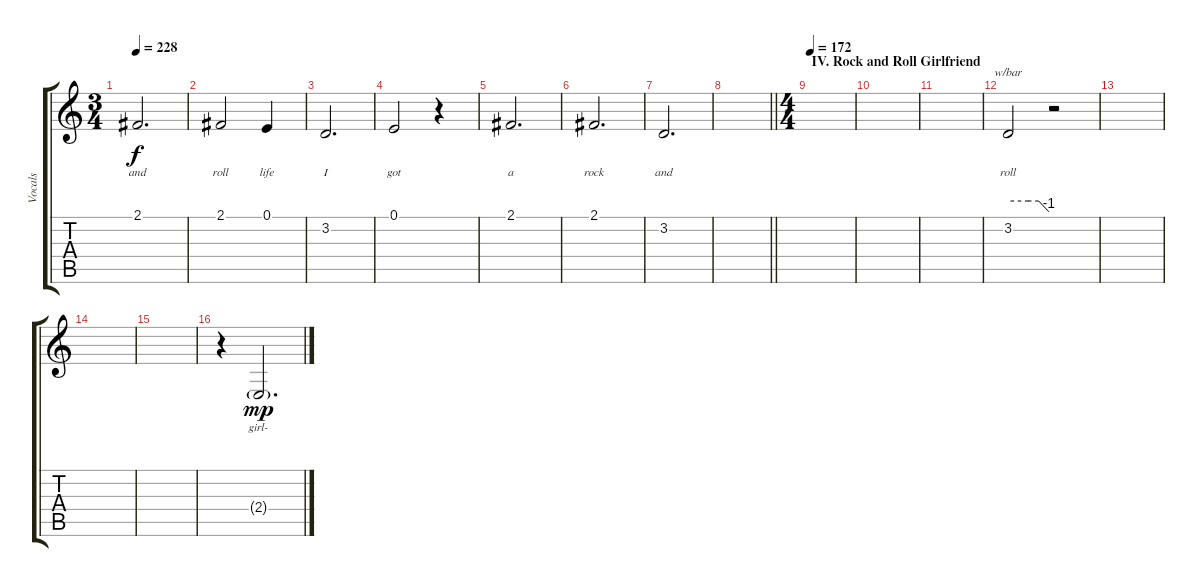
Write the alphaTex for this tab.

\track ("Vocals" "Vocals") {instrument clarinet}
\staff {score tabs}
\tuning (E4 B3 G3 D3 A2 E2) {hide}
\ts (3 4)
\tempo 228
\clef g2
\ks c
2.1.2{d lyrics (0 "and") lyrics (1 "") lyrics (2 "") lyrics (3 "") lyrics (4 "") dy f} |
2.1.2{lyrics (0 "roll") lyrics (1 "") lyrics (2 "") lyrics (3 "") lyrics (4 "")} 0.1.4{lyrics (0 "life") lyrics (1 "") lyrics (2 "") lyrics (3 "") lyrics (4 "")} |
3.2.2{d lyrics (0 "I") lyrics (1 "") lyrics (2 "") lyrics (3 "") lyrics (4 "")} |
0.1.2{lyrics (0 "got") lyrics (1 "") lyrics (2 "") lyrics (3 "") lyrics (4 "")} r.4 |
2.1.2{d lyrics (0 "a") lyrics (1 "") lyrics (2 "") lyrics (3 "") lyrics (4 "")} |
2.1.2{d lyrics (0 "rock") lyrics (1 "") lyrics (2 "") lyrics (3 "") lyrics (4 "")} |
3.2.2{d lyrics (0 "and") lyrics (1 "") lyrics (2 "") lyrics (3 "") lyrics (4 "")} |
\barLineRight lightlight
|
\ts (4 4)
\section ("" "IV. Rock and Roll Girlfriend")
\tempo 172
|
|
|
3.2.2{tbe (custom default 0 0 30 0 45 0 60 -4) lyrics (0 "roll") lyrics (1 "") lyrics (2 "") lyrics (3 "") lyrics (4 "")} r.2 |
|
|
|
r.4 2.4{g}.2{d lyrics (0 "girl-") lyrics (1 "") lyrics (2 "") lyrics (3 "") lyrics (4 "") dy mp}
